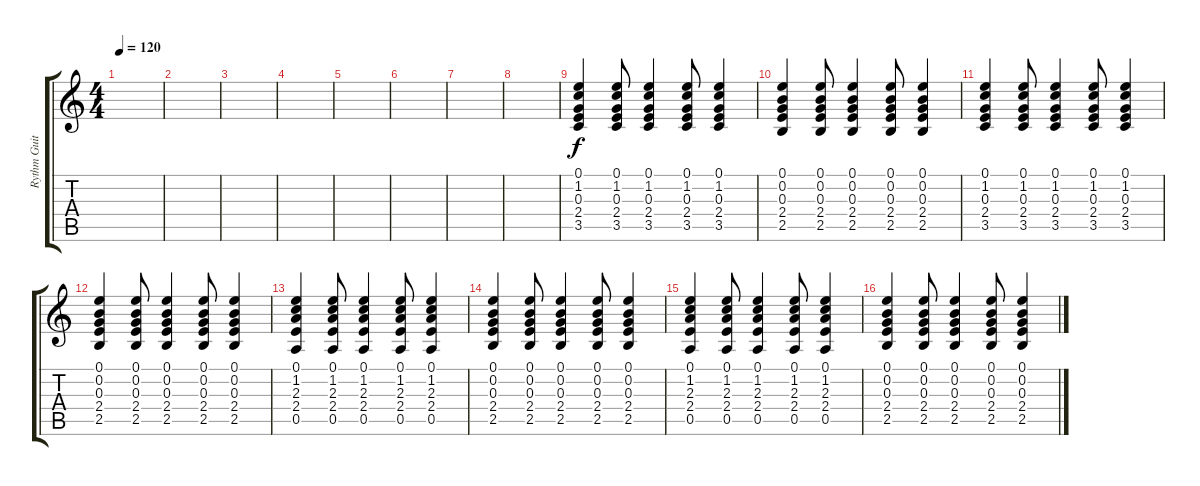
\track ("Rythm Guitar" "Rythm Guit") {instrument overdrivenguitar}
\staff {score tabs}
\tuning (E4 B3 G3 D3 A2 E2) {hide}
\ts (4 4)
\tempo 120
\clef g2
\ks c
|
|
|
|
|
|
|
|
(0.1 1.2 0.3 2.4 3.5).4 (0.1 1.2 0.3 2.4 3.5).8 (0.1 1.2 0.3 2.4 3.5).4 (0.1 1.2 0.3 2.4 3.5).8 (0.1 1.2 0.3 2.4 3.5).4 |
(0.1 0.2 0.3 2.4 2.5).4 (0.1 0.2 0.3 2.4 2.5).8 (0.1 0.2 0.3 2.4 2.5).4 (0.1 0.2 0.3 2.4 2.5).8 (0.1 0.2 0.3 2.4 2.5).4 |
(0.1 1.2 0.3 2.4 3.5).4 (0.1 1.2 0.3 2.4 3.5).8 (0.1 1.2 0.3 2.4 3.5).4 (0.1 1.2 0.3 2.4 3.5).8 (0.1 1.2 0.3 2.4 3.5).4 |
(0.1 0.2 0.3 2.4 2.5).4 (0.1 0.2 0.3 2.4 2.5).8 (0.1 0.2 0.3 2.4 2.5).4 (0.1 0.2 0.3 2.4 2.5).8 (0.1 0.2 0.3 2.4 2.5).4 |
(0.1 1.2 2.3 2.4 0.5).4 (0.1 1.2 2.3 2.4 0.5).8 (0.1 1.2 2.3 2.4 0.5).4 (0.1 1.2 2.3 2.4 0.5).8 (0.1 1.2 2.3 2.4 0.5).4 |
(0.1 0.2 0.3 2.4 2.5).4 (0.1 0.2 0.3 2.4 2.5).8 (0.1 0.2 0.3 2.4 2.5).4 (0.1 0.2 0.3 2.4 2.5).8 (0.1 0.2 0.3 2.4 2.5).4 |
(0.1 1.2 2.3 2.4 0.5).4 (0.1 1.2 2.3 2.4 0.5).8 (0.1 1.2 2.3 2.4 0.5).4 (0.1 1.2 2.3 2.4 0.5).8 (0.1 1.2 2.3 2.4 0.5).4 |
(0.1 0.2 0.3 2.4 2.5).4 (0.1 0.2 0.3 2.4 2.5).8 (0.1 0.2 0.3 2.4 2.5).4 (0.1 0.2 0.3 2.4 2.5).8 (0.1 0.2 0.3 2.4 2.5).4
